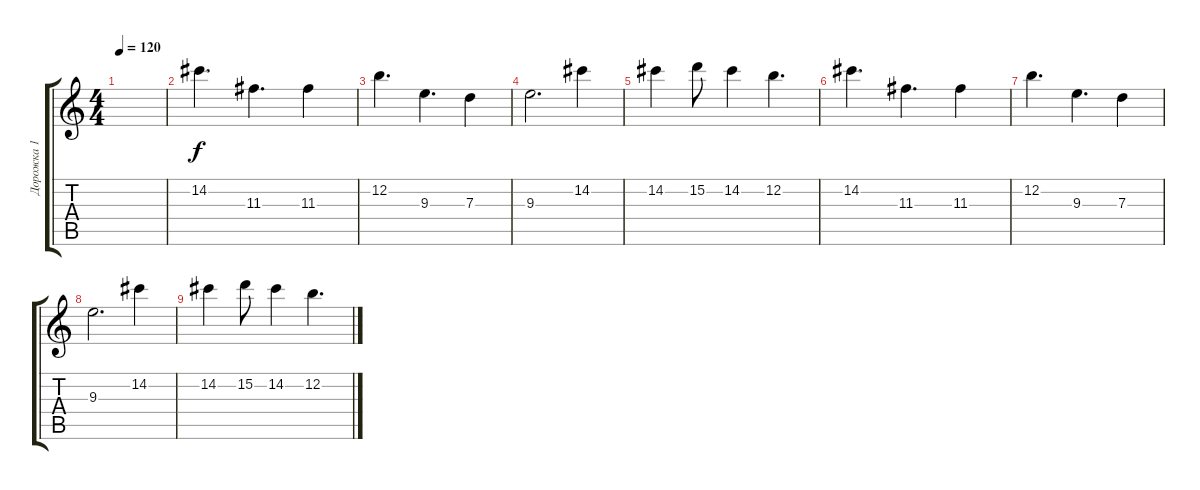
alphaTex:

\track ("Дорожка 1" "Дорожка 1") {instrument electricguitarjazz}
\staff {score tabs}
\tuning (E4 B3 G3 D3 A2 E2) {hide}
\ts (4 4)
\tempo 120
\clef g2
\ks c
|
14.2.4{d} 11.3.4{d} 11.3.4 |
12.2.4{d} 9.3.4{d} 7.3.4 |
9.3.2{d} 14.2.4 |
14.2.4 15.2.8 14.2.4 12.2.4{d} |
14.2.4{d} 11.3.4{d} 11.3.4 |
12.2.4{d} 9.3.4{d} 7.3.4 |
9.3.2{d} 14.2.4 |
14.2.4 15.2.8 14.2.4 12.2.4{d}
